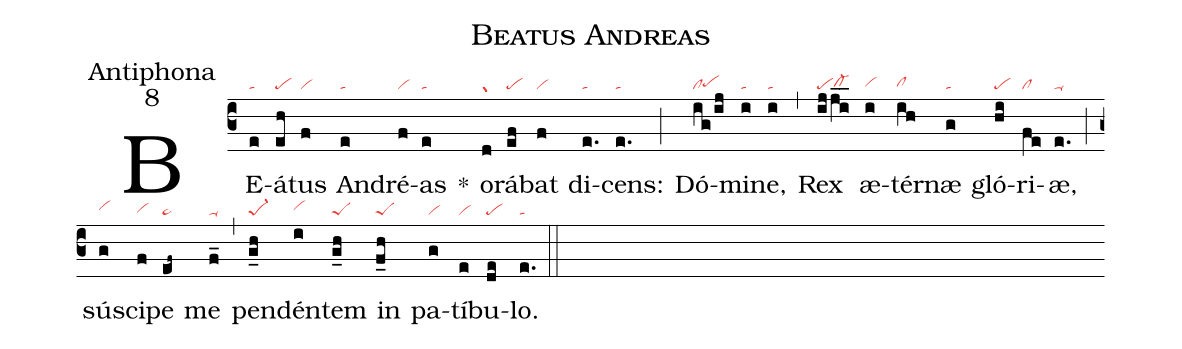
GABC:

name:Beatus Andreas;
office-part:Antiphona;
mode:8;
nabc-lines:1;
%%
(c3)
BE(e|ta)á(eh|pe)tus(f|vi) An(e|ta)dré(f|vi)as(e|ta) *()
o(d|gr)rá(ef|pe)bat(f|vi) di(e.|ta)cens:(e.|ta) (;)
Dó(ig/ij|clpehg)mi(i|ta)ne,(i|ta) (,)
Rex(ijji__|pecl-hg) æ(i|vihg)tér(ih|clhg)næ(g|ta) gló(hi|pe)ri(fe|cl)æ,(e.|ta-) (;)
sú(g|vihh)sci(f|vihg)pe(ef~|ta>) me(f_|ta-) (,)
pen(g_h|pe-1)dén(i|vihh)tem(g_h|peS) in(f_h|peS) pa(g|vi)tí(e|vi)bu(de|pe)lo.(e.|ta) (::)
